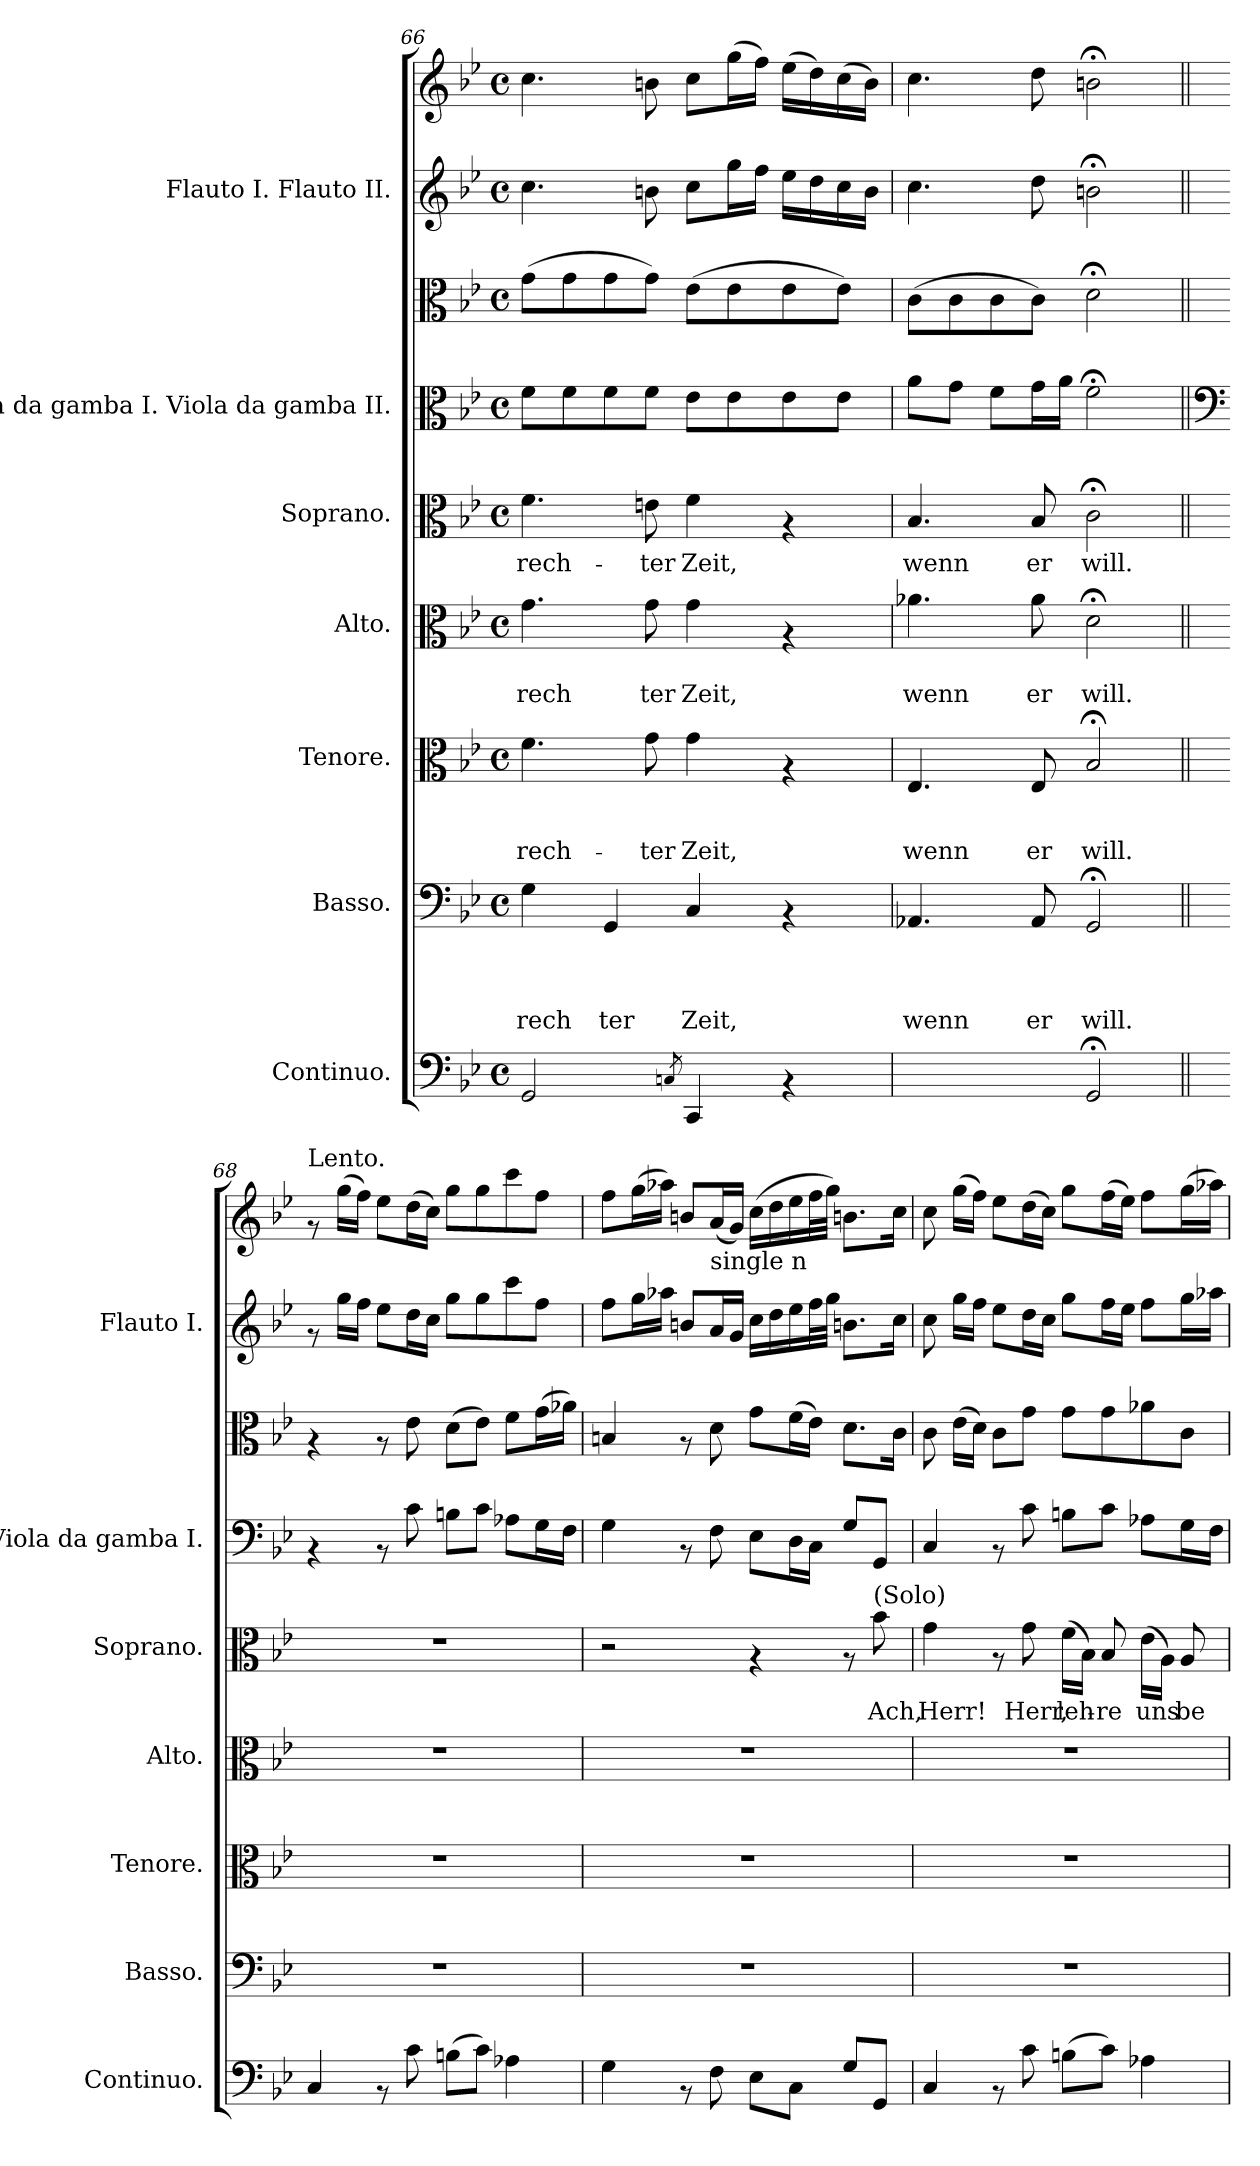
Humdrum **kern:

**kern	**kern	**text	**text	**text	**text	**kern	**text	**text	**text	**kern	**text	**text	**kern	**text	**kern	**kern	**kern	**kern
*part7	*part6	*part6	*part6	*part6	*part6	*part5	*part5	*part5	*part5	*part4	*part4	*part4	*part3	*part3	*part2	*part2	*part1	*part1
*staff9	*staff8	*staff8	*staff8	*staff8	*staff8	*staff7	*staff7	*staff7	*staff7	*staff6	*staff6	*staff6	*staff5	*staff5	*staff4	*staff3	*staff2	*staff1
*I"Continuo.	*I"Basso.	*	*	*	*	*I"Tenore.	*	*	*	*I"Alto.	*	*	*I"Soprano.	*	*I"Viola da gamba I. Viola da gamba II.	*	*I"Flauto I. Flauto II.	*
*I'Continuo.	*I'Basso.	*	*	*	*	*I'Tenore.	*	*	*	*I'Alto.	*	*	*I'Soprano.	*	*I'Viola da gamba I.	*	*I'Flauto I.	*
*clefF4	*clefF4	*	*	*	*	*clefC3	*	*	*	*clefC3	*	*	*clefC3	*	*clefC3	*clefC3	*clefG2	*clefG2
*k[b-e-]	*k[b-e-]	*	*	*	*	*k[b-e-]	*	*	*	*k[b-e-]	*	*	*k[b-e-]	*	*k[b-e-]	*k[b-e-]	*k[b-e-]	*k[b-e-]
*B-:	*B-:	*	*	*	*	*B-:	*	*	*	*B-:	*	*	*B-:	*	*B-:	*B-:	*B-:	*B-:
*M4/4	*M4/4	*	*	*	*	*M4/4	*	*	*	*M4/4	*	*	*M4/4	*	*M4/4	*M4/4	*M4/4	*M4/4
*met(c)	*met(c)	*	*	*	*	*met(c)	*	*	*	*met(c)	*	*	*met(c)	*	*met(c)	*met(c)	*met(c)	*met(c)
=66	=66	=66	=66	=66	=66	=66	=66	=66	=66	=66	=66	=66	=66	=66	=66	=66	=66	=66
!	!	!	!	!	!LO:LY:b	!	!	!	!LO:LY:b	!	!	!LO:LY:b	!	!LO:LY:b	!	!	!	!
2GG/	4G\	.	.	.	rech	4.f\	.	.	rech-	4.g\	.	rech	4.f\	rech-	8f\L	(>8g\L	4.cc\	4.cc\
.	.	.	.	.	.	.	.	.	.	.	.	.	.	.	8f\	8g\	.	.
!	!	!	!	!	!LO:LY:b	!	!	!	!	!	!	!	!	!	!	!	!	!
.	4GG/	.	.	.	ter	.	.	.	.	.	.	.	.	.	8f\	8g\	.	.
!	!	!	!	!	!	!	!	!	!LO:LY:b	!	!	!LO:LY:b	!	!LO:LY:b	!	!	!	!
.	.	.	.	.	.	8g\	.	.	-ter	8g\	.	ter	8en\	-ter	8f\J	8g\J)	8bn\	8bn\
8qCn/	.	.	.	.	.	.	.	.	.	.	.	.	.	.	.	.	.	.
!	!	!	!	!	!LO:LY:b	!	!	!	!LO:LY:b	!	!	!LO:LY:b	!	!LO:LY:b	!	!	!	!
4CC/	4C/	.	.	.	Zeit,	4g\	.	.	Zeit,	4g\	.	Zeit,	4f\	Zeit,	8e-\L	(>8e-\L	8cc\L	8cc\L
.	.	.	.	.	.	.	.	.	.	.	.	.	.	.	8e-\	8e-\	16gg\L	(>16gg\L
.	.	.	.	.	.	.	.	.	.	.	.	.	.	.	.	.	16ff\JJ	16ff\JJ)
4rAA	4rAA	.	.	.	.	4rG	.	.	.	4rG	.	.	4rG	.	8e-\	8e-\	16ee-\LL	(>16ee-\LL
.	.	.	.	.	.	.	.	.	.	.	.	.	.	.	.	.	16dd\	16dd\)
.	.	.	.	.	.	.	.	.	.	.	.	.	.	.	8e-\J	8e-\J)	16cc\	(>16cc\
.	.	.	.	.	.	.	.	.	.	.	.	.	.	.	.	.	16b\JJ	16b\JJ)
=67	=67	=67	=67	=67	=67	=67	=67	=67	=67	=67	=67	=67	=67	=67	=67	=67	=67	=67
!	!	!	!	!	!LO:LY:b	!	!	!	!LO:LY:b	!	!	!LO:LY:b	!	!LO:LY:b	!	!	!	!
2ryy	4.AA-X/	.	.	.	wenn	4.E-/	.	.	wenn	4.a-X\	.	wenn	4.B-/	wenn	8a\L	(>8c\L	4.cc\	4.cc\
.	.	.	.	.	.	.	.	.	.	.	.	.	.	.	8g\J	8c\	.	.
.	.	.	.	.	.	.	.	.	.	.	.	.	.	.	8f\L	8c\	.	.
!	!	!	!	!	!LO:LY:b	!	!	!	!LO:LY:b	!	!	!LO:LY:b	!	!LO:LY:b	!	!	!	!
.	8AA-/	.	.	.	er	8E-/	.	.	er	8a-\	.	er	8B-/	er	16g\L	8c\J)	8dd\	8dd\
.	.	.	.	.	.	.	.	.	.	.	.	.	.	.	16a\JJ	.	.	.
!	!	!	!	!	!LO:LY:b	!	!	!	!LO:LY:b	!	!	!LO:LY:b	!	!LO:LY:b	!	!	!	!
2GG;/	2GG;/	.	.	.	will.	2B-;/	.	.	will.	2d;<\	.	will.	2c;<\	will.	2f;<\	2d;<\	2bn;<\	2bn;<\
!!LO:PB:g=z
=68||	=68||	=68||	=68||	=68||	=68||	=68||	=68||	=68||	=68||	=68||	=68||	=68||	=68||	=68||	=68||	=68||	=68||	=68||
*	*	*	*	*	*	*	*	*	*	*	*	*	*	*	*clefF4	*	*	*
!	!	!	!	!	!	!	!	!	!	!	!	!	!	!	!	!	!	!LO:TX:a:t=Lento.
4C/	1r	.	.	.	.	1r	.	.	.	1r	.	.	1r	.	4rAA	4rG	8rf	8rf
.	.	.	.	.	.	.	.	.	.	.	.	.	.	.	.	.	16gg\LL	(>16gg\LL
.	.	.	.	.	.	.	.	.	.	.	.	.	.	.	.	.	16ff\JJ	16ff\JJ)
8rAA	.	.	.	.	.	.	.	.	.	.	.	.	.	.	8rAA	8rG	8ee-\L	8ee-\L
8c\	.	.	.	.	.	.	.	.	.	.	.	.	.	.	8c\	8e-\	16dd\L	(>16dd\L
.	.	.	.	.	.	.	.	.	.	.	.	.	.	.	.	.	16cc\JJ	16cc\JJ)
(>8Bn\L	.	.	.	.	.	.	.	.	.	.	.	.	.	.	8Bn\L	(>8d\L	8gg\L	8gg\L
8c\J)	.	.	.	.	.	.	.	.	.	.	.	.	.	.	8c\J	8e-\J)	8gg\	8gg\
4A-X\	.	.	.	.	.	.	.	.	.	.	.	.	.	.	8A-X\L	8f\L	8ccc\	8ccc\
.	.	.	.	.	.	.	.	.	.	.	.	.	.	.	16G\L	(>16g\L	8ff\J	8ff\J
.	.	.	.	.	.	.	.	.	.	.	.	.	.	.	16F\JJ	16a-X\JJ)	.	.
=69	=69	=69	=69	=69	=69	=69	=69	=69	=69	=69	=69	=69	=69	=69	=69	=69	=69	=69
4G\	1r	.	.	.	.	1r	.	.	.	1r	.	.	2r	.	4G\	4Bn/	8ff\L	8ff\L
.	.	.	.	.	.	.	.	.	.	.	.	.	.	.	.	.	16gg\L	(>16gg\L
.	.	.	.	.	.	.	.	.	.	.	.	.	.	.	.	.	16aa-X\JJ	16aa-X\JJ)
8rAA	.	.	.	.	.	.	.	.	.	.	.	.	.	.	8rAA	8rG	8bn/L	8bn/L
!	!	!	!	!	!	!	!	!	!	!	!	!	!	!	!	!	!	!LO:TX:b:t=single n
8F\	.	.	.	.	.	.	.	.	.	.	.	.	.	.	8F\	8d\	16a/L	(<16a/L
.	.	.	.	.	.	.	.	.	.	.	.	.	.	.	.	.	16g/JJ	16g/JJ)
8E-\L	.	.	.	.	.	.	.	.	.	.	.	.	4rG	.	8E-\L	8g\L	16cc\LL	(>16cc\LL
.	.	.	.	.	.	.	.	.	.	.	.	.	.	.	.	.	16dd\	16dd\
8C\J	.	.	.	.	.	.	.	.	.	.	.	.	.	.	16D\L	(>16f\L	16ee-\	16ee-\
.	.	.	.	.	.	.	.	.	.	.	.	.	.	.	16C\JJ	16e-\JJ)	32ff\L	32ff\L
.	.	.	.	.	.	.	.	.	.	.	.	.	.	.	.	.	32gg\JJJ	32gg\JJJ)
8G/L	.	.	.	.	.	.	.	.	.	.	.	.	8rG	.	8G/L	8.d\L	8.bn\L	8.bn\L
!	!	!	!	!	!	!	!	!	!	!	!	!	!LO:TX:a:t=(Solo)	!	!	!	!	!
!	!	!	!	!	!	!	!	!	!	!	!	!	!	!LO:LY:b	!	!	!	!
8GG/J	.	.	.	.	.	.	.	.	.	.	.	.	8b-\	Ach,	8GG/J	.	.	.
.	.	.	.	.	.	.	.	.	.	.	.	.	.	.	.	16c\Jk	16cc\Jk	16cc\Jk
=70	=70	=70	=70	=70	=70	=70	=70	=70	=70	=70	=70	=70	=70	=70	=70	=70	=70	=70
!	!	!	!	!	!	!	!	!	!	!	!	!	!	!LO:LY:b	!	!	!	!
4C/	1r	.	.	.	.	1r	.	.	.	1r	.	.	4g\	Herr!	4C/	8c\	8cc\	8cc\
.	.	.	.	.	.	.	.	.	.	.	.	.	.	.	.	(>16e-\LL	16gg\LL	(>16gg\LL
.	.	.	.	.	.	.	.	.	.	.	.	.	.	.	.	16d\JJ)	16ff\JJ	16ff\JJ)
8rAA	.	.	.	.	.	.	.	.	.	.	.	.	8rG	.	8rAA	8c\L	8ee-\L	8ee-\L
!	!	!	!	!	!	!	!	!	!	!	!	!	!	!LO:LY:b	!	!	!	!
8c\	.	.	.	.	.	.	.	.	.	.	.	.	8g\	Herr,	8c\	8g\J	16dd\L	(>16dd\L
.	.	.	.	.	.	.	.	.	.	.	.	.	.	.	.	.	16cc\JJ	16cc\JJ)
!	!	!	!	!	!	!	!	!	!	!	!	!	!	!LO:LY:b	!	!	!	!
(>8Bn\L	.	.	.	.	.	.	.	.	.	.	.	.	(>16f\LL	leh-	8Bn\L	8g\L	8gg\L	8gg\L
.	.	.	.	.	.	.	.	.	.	.	.	.	16B-\JJ)	.	.	.	.	.
!	!	!	!	!	!	!	!	!	!	!	!	!	!	!LO:LY:b	!	!	!	!
8c\J)	.	.	.	.	.	.	.	.	.	.	.	.	8B-/	-re	8c\J	8g\	16ff\L	(>16ff\L
.	.	.	.	.	.	.	.	.	.	.	.	.	.	.	.	.	16ee-\JJ	16ee-\JJ)
!	!	!	!	!	!	!	!	!	!	!	!	!	!	!LO:LY:b	!	!	!	!
4A-X\	.	.	.	.	.	.	.	.	.	.	.	.	(>16e-\LL	uns	8A-X\L	8a-X\	8ff\L	8ff\L
.	.	.	.	.	.	.	.	.	.	.	.	.	16A\JJ)	.	.	.	.	.
!	!	!	!	!	!	!	!	!	!	!	!	!	!	!LO:LY:b	!	!	!	!
.	.	.	.	.	.	.	.	.	.	.	.	.	8A/	be-	16G\L	8c\J	16gg\L	(>16gg\L
.	.	.	.	.	.	.	.	.	.	.	.	.	.	.	16F\JJ	.	16aa-X\JJ	16aa-X\JJ)
=	=	=	=	=	=	=	=	=	=	=	=	=	=	=	=	=	=	=
*-	*-	*-	*-	*-	*-	*-	*-	*-	*-	*-	*-	*-	*-	*-	*-	*-	*-	*-
